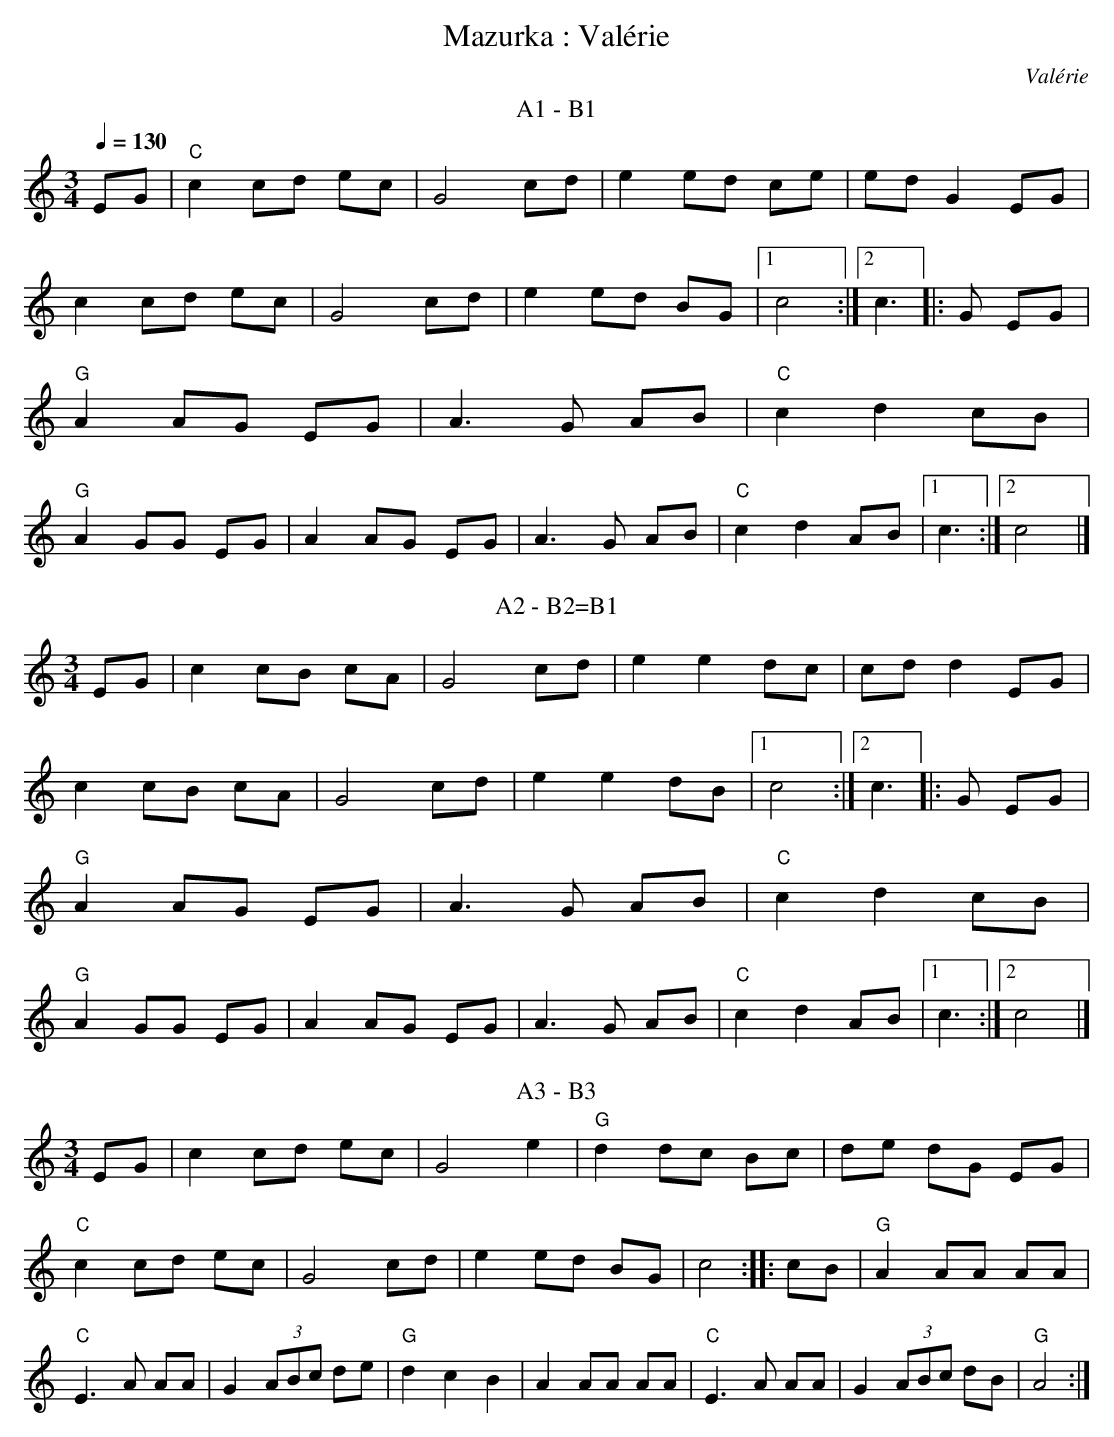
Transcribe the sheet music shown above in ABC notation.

X:1
T:Mazurka : Valérie
E:12
C:Valérie
M:3/4
L:1/16
K:C
T:A1 - B1
Q:1/4=130
E2G2 | "C"c4 c2d2 e2c2 | G8 c2d2 | e4 e2d2 c2e2 |\
e2d2 G4 E2G2 | c4 c2d2 e2c2 | G8 c2d2 | e4 e2d2 B2G2 |1 c8 :|2\
c6 |: G2 E2G2 | "G"A4 A2G2 E2G2 | A6G2 A2B2 | "C"c4 d4 c2B2 | \
"G"A4 G2G2 E2G2 | A4 A2G2 E2G2 | A6G2 A2B2 | "C"c4 d4 A2B2 |1 c6 :|2 c8 |]
T:A2 - B2=B1
E2G2 | c4 c2B2 c2A2 | G8 c2d2 | e4 e4 d2c2 |\
c2d2 d4 E2G2 | c4 c2B2 c2A2 | G8 c2d2 | e4 e4 d2B2 |1 c8 :|2\
c6 |: G2 E2G2 | "G"A4 A2G2 E2G2 | A6G2 A2B2 | "C"c4 d4 c2B2 | \
"G"A4 G2G2 E2G2 | A4 A2G2 E2G2 | A6G2 A2B2 | "C"c4 d4 A2B2 |1 c6 :|2 c8 |]
T:A3 - B3
E2G2 | c4 c2d2 e2c2 | G8 e4 | "G"d4 d2c2 B2c2 |\
d2e2 d2G2 E2G2 | "C"c4 c2d2 e2c2 | G8 c2d2 | e4 e2d2 B2G2 | c8 ::\
c2B2 | "G"A4 A2A2 A2A2 | "C"E6A2 A2A2 | G4 (3A2B2c2 d2e2 | \
"G"d4 c4 B4 | A4 A2A2 A2A2 | "C"E6A2 A2A2 | G4 (3A2B2c2 d2B2 | "G"A8 :|
